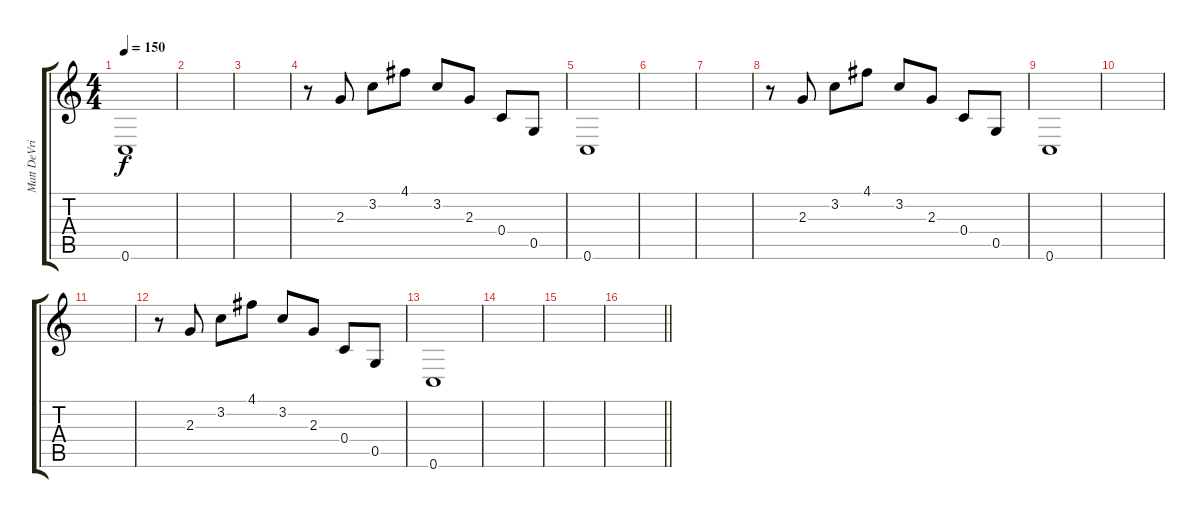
\track ("Matt DeVries" "Matt DeVri") {instrument distortionguitar}
\staff {score tabs}
\tuning (D4 A3 F3 C3 G2 C2) {hide}
\ts (4 4)
\tempo 150
\clef g2
\ks c
0.6.1{dy f} |
|
|
r.8 2.3.8 3.2.8 4.1.8 3.2.8 2.3.8 0.4.8 0.5.8 |
0.6.1 |
|
|
r.8 2.3.8 3.2.8 4.1.8 3.2.8 2.3.8 0.4.8 0.5.8 |
0.6.1 |
|
|
r.8 2.3.8 3.2.8 4.1.8 3.2.8 2.3.8 0.4.8 0.5.8 |
0.6.1 |
|
|
\barLineRight lightlight
